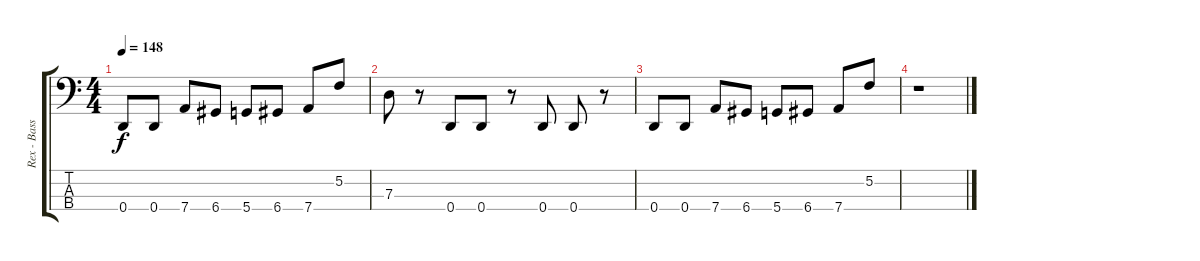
\track ("Rex - Bass" "Rex - Bass") {instrument electricbasspick}
\staff {score tabs}
\tuning (F2 C2 G1 D1) {hide}
\ts (4 4)
\tempo 148
\clef f4
\ks c
0.4.8{dy f} 0.4.8 7.4.8 6.4.8 5.4.8 6.4.8 7.4.8 5.2.8 |
7.3.8{volume 0} r.8 0.4.8 0.4.8 r.8 0.4.8 0.4.8 r.8 |
0.4.8 0.4.8 7.4.8 6.4.8 5.4.8 6.4.8 7.4.8 5.2.8 |
r.1
